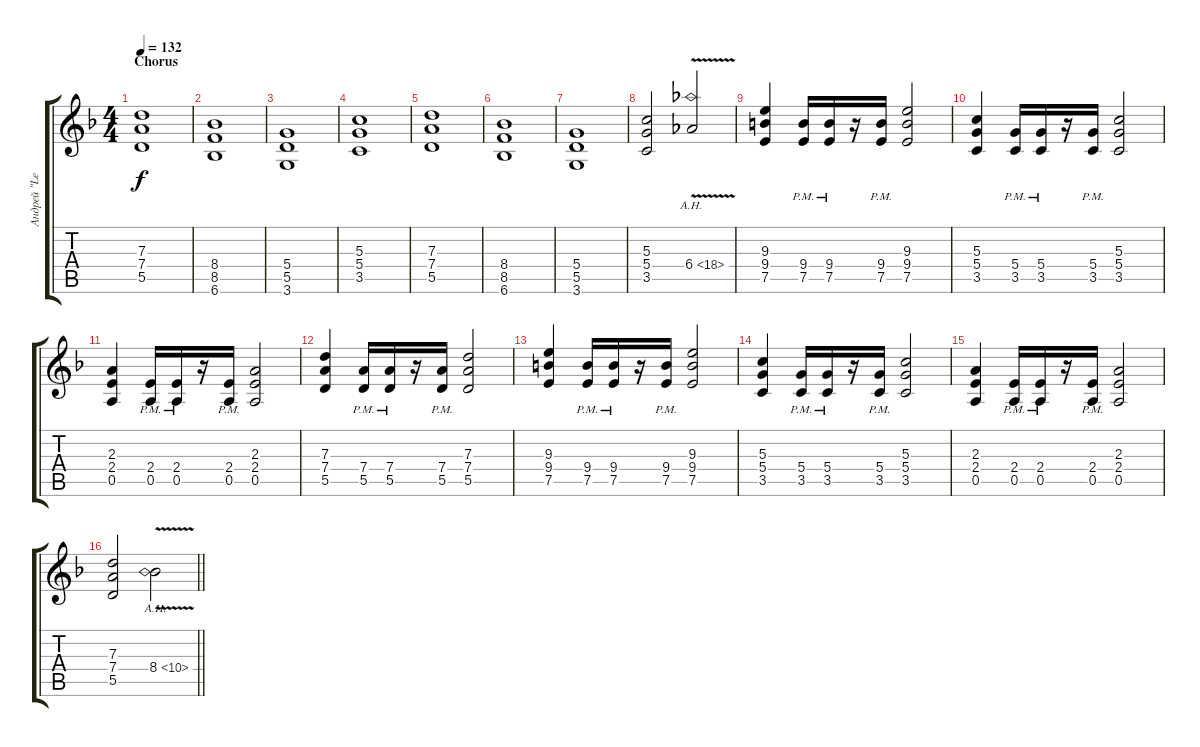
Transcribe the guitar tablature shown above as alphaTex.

\track ("Андрей \"Leo\" Леонтьев" "Андрей \"Le") {instrument distortionguitar}
\staff {score tabs}
\tuning (E4 B3 G3 D3 A2 E2) {hide}
\ts (4 4)
\section ("" "Chorus")
\tempo 132
\clef g2
\ks f
(7.3 7.4 5.5).1{dy f} |
(8.4 8.5 6.6).1 |
(5.4 5.5 3.6).1 |
(5.3 5.4 3.5).1 |
(7.3 7.4 5.5).1 |
(8.4 8.5 6.6).1 |
(5.4 5.5 3.6).1 |
(5.3 5.4 3.5).2 6.4{ah 12 v}.2 |
(9.3 9.4 7.5).4 (9.4{pm} 7.5{pm}).16 (9.4{pm} 7.5{pm}).16 r.16 (9.4{pm} 7.5{pm}).16 (9.3 9.4 7.5).2 |
(5.3 5.4 3.5).4 (5.4{pm} 3.5{pm}).16 (5.4{pm} 3.5{pm}).16 r.16 (5.4{pm} 3.5{pm}).16 (5.3 5.4 3.5).2 |
(2.3 2.4 0.5).4 (2.4{pm} 0.5{pm}).16 (2.4{pm} 0.5{pm}).16 r.16 (2.4{pm} 0.5{pm}).16 (2.3 2.4 0.5).2 |
(7.3 7.4 5.5).4 (7.4{pm} 5.5{pm}).16 (7.4{pm} 5.5{pm}).16 r.16 (7.4{pm} 5.5{pm}).16 (7.3 7.4 5.5).2 |
(9.3 9.4 7.5).4 (9.4{pm} 7.5{pm}).16 (9.4{pm} 7.5{pm}).16 r.16 (9.4{pm} 7.5{pm}).16 (9.3 9.4 7.5).2 |
(5.3 5.4 3.5).4 (5.4{pm} 3.5{pm}).16 (5.4{pm} 3.5{pm}).16 r.16 (5.4{pm} 3.5{pm}).16 (5.3 5.4 3.5).2 |
(2.3 2.4 0.5).4 (2.4{pm} 0.5{pm}).16 (2.4{pm} 0.5{pm}).16 r.16 (2.4{pm} 0.5{pm}).16 (2.3 2.4 0.5).2 |
\barLineRight lightlight
(7.3 7.4 5.5).2 8.4{ah 2 v}.2
